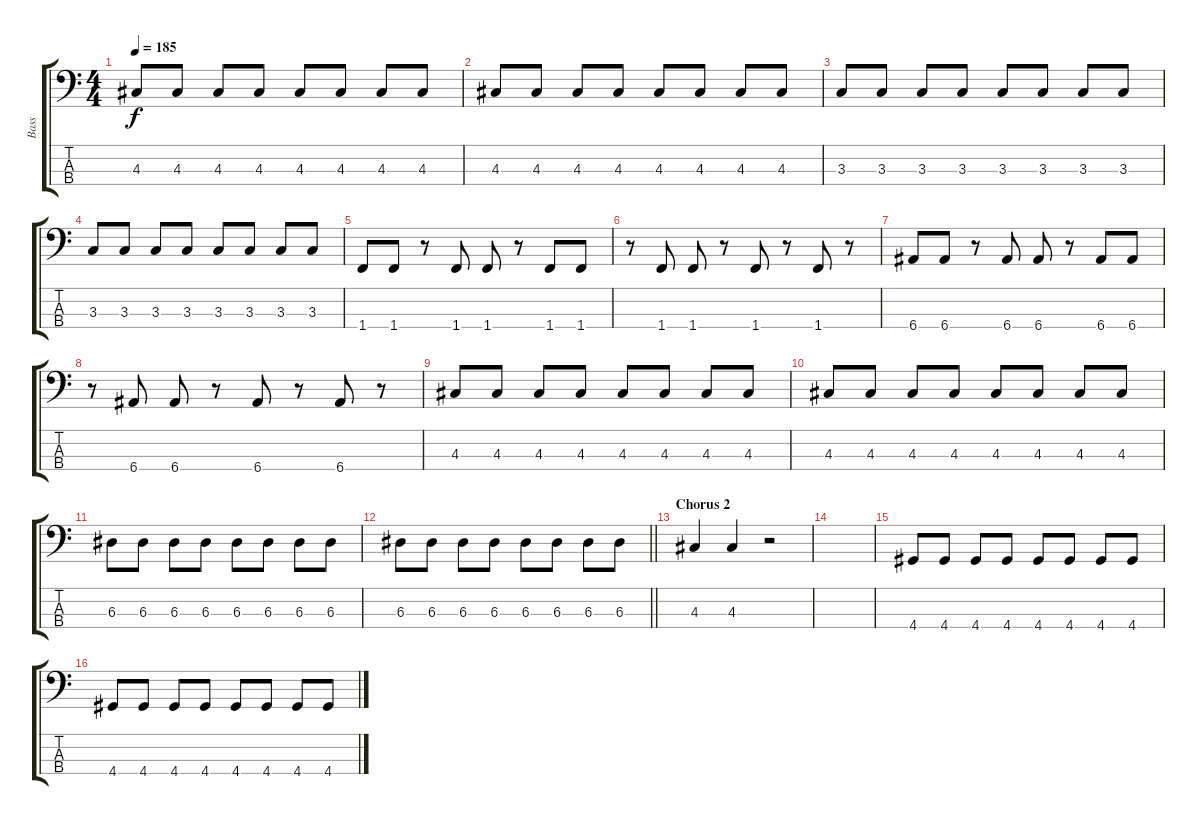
\track ("Bass" "Bass") {instrument electricbasspick}
\staff {score tabs}
\tuning (G2 D2 A1 E1) {hide}
\ts (4 4)
\tempo 185
\clef f4
\ks c
4.3.8{dy f} 4.3.8 4.3.8 4.3.8 4.3.8 4.3.8 4.3.8 4.3.8 |
4.3.8 4.3.8 4.3.8 4.3.8 4.3.8 4.3.8 4.3.8 4.3.8 |
3.3.8 3.3.8 3.3.8 3.3.8 3.3.8 3.3.8 3.3.8 3.3.8 |
3.3.8 3.3.8 3.3.8 3.3.8 3.3.8 3.3.8 3.3.8 3.3.8 |
1.4.8 1.4.8 r.8 1.4.8 1.4.8 r.8 1.4.8 1.4.8 |
r.8 1.4.8 1.4.8 r.8 1.4.8 r.8 1.4.8 r.8 |
6.4.8 6.4.8 r.8 6.4.8 6.4.8 r.8 6.4.8 6.4.8 |
r.8 6.4.8 6.4.8 r.8 6.4.8 r.8 6.4.8 r.8 |
4.3.8 4.3.8 4.3.8 4.3.8 4.3.8 4.3.8 4.3.8 4.3.8 |
4.3.8 4.3.8 4.3.8 4.3.8 4.3.8 4.3.8 4.3.8 4.3.8 |
6.3.8 6.3.8 6.3.8 6.3.8 6.3.8 6.3.8 6.3.8 6.3.8 |
\barLineRight lightlight
6.3.8 6.3.8 6.3.8 6.3.8 6.3.8 6.3.8 6.3.8 6.3.8 |
\section ("" "Chorus 2")
4.3.4 4.3.4 r.2 |
|
4.4.8 4.4.8 4.4.8 4.4.8 4.4.8 4.4.8 4.4.8 4.4.8 |
4.4.8 4.4.8 4.4.8 4.4.8 4.4.8 4.4.8 4.4.8 4.4.8
